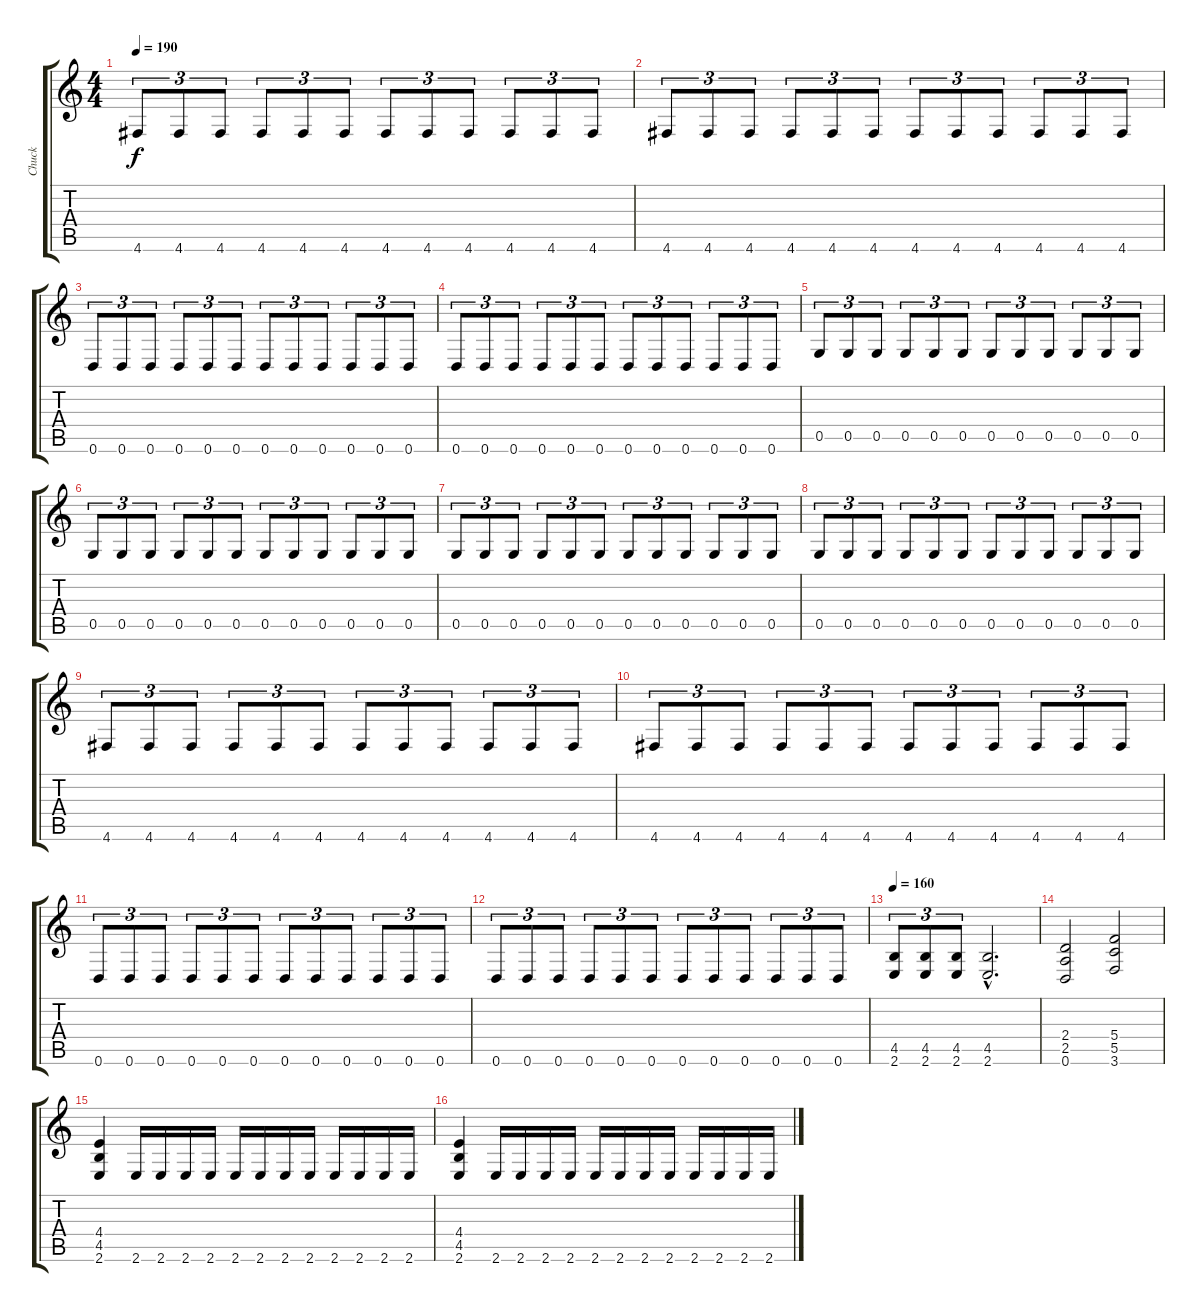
\track ("Chuck" "Chuck") {instrument distortionguitar}
\staff {score tabs}
\tuning (D4 A3 F3 C3 G2 D2) {hide}
\ts (4 4)
\tempo 190
\clef g2
\ks c
4.6.8{tu (3 2) dy f} 4.6.8{tu (3 2)} 4.6.8{tu (3 2)} 4.6.8{tu (3 2)} 4.6.8{tu (3 2)} 4.6.8{tu (3 2)} 4.6.8{tu (3 2)} 4.6.8{tu (3 2)} 4.6.8{tu (3 2)} 4.6.8{tu (3 2)} 4.6.8{tu (3 2)} 4.6.8{tu (3 2)} |
4.6.8{tu (3 2)} 4.6.8{tu (3 2)} 4.6.8{tu (3 2)} 4.6.8{tu (3 2)} 4.6.8{tu (3 2)} 4.6.8{tu (3 2)} 4.6.8{tu (3 2)} 4.6.8{tu (3 2)} 4.6.8{tu (3 2)} 4.6.8{tu (3 2)} 4.6.8{tu (3 2)} 4.6.8{tu (3 2)} |
0.6.8{tu (3 2)} 0.6.8{tu (3 2)} 0.6.8{tu (3 2)} 0.6.8{tu (3 2)} 0.6.8{tu (3 2)} 0.6.8{tu (3 2)} 0.6.8{tu (3 2)} 0.6.8{tu (3 2)} 0.6.8{tu (3 2)} 0.6.8{tu (3 2)} 0.6.8{tu (3 2)} 0.6.8{tu (3 2)} |
0.6.8{tu (3 2)} 0.6.8{tu (3 2)} 0.6.8{tu (3 2)} 0.6.8{tu (3 2)} 0.6.8{tu (3 2)} 0.6.8{tu (3 2)} 0.6.8{tu (3 2)} 0.6.8{tu (3 2)} 0.6.8{tu (3 2)} 0.6.8{tu (3 2)} 0.6.8{tu (3 2)} 0.6.8{tu (3 2)} |
0.5.8{tu (3 2)} 0.5.8{tu (3 2)} 0.5.8{tu (3 2)} 0.5.8{tu (3 2)} 0.5.8{tu (3 2)} 0.5.8{tu (3 2)} 0.5.8{tu (3 2)} 0.5.8{tu (3 2)} 0.5.8{tu (3 2)} 0.5.8{tu (3 2)} 0.5.8{tu (3 2)} 0.5.8{tu (3 2)} |
0.5.8{tu (3 2)} 0.5.8{tu (3 2)} 0.5.8{tu (3 2)} 0.5.8{tu (3 2)} 0.5.8{tu (3 2)} 0.5.8{tu (3 2)} 0.5.8{tu (3 2)} 0.5.8{tu (3 2)} 0.5.8{tu (3 2)} 0.5.8{tu (3 2)} 0.5.8{tu (3 2)} 0.5.8{tu (3 2)} |
0.5.8{tu (3 2)} 0.5.8{tu (3 2)} 0.5.8{tu (3 2)} 0.5.8{tu (3 2)} 0.5.8{tu (3 2)} 0.5.8{tu (3 2)} 0.5.8{tu (3 2)} 0.5.8{tu (3 2)} 0.5.8{tu (3 2)} 0.5.8{tu (3 2)} 0.5.8{tu (3 2)} 0.5.8{tu (3 2)} |
0.5.8{tu (3 2)} 0.5.8{tu (3 2)} 0.5.8{tu (3 2)} 0.5.8{tu (3 2)} 0.5.8{tu (3 2)} 0.5.8{tu (3 2)} 0.5.8{tu (3 2)} 0.5.8{tu (3 2)} 0.5.8{tu (3 2)} 0.5.8{tu (3 2)} 0.5.8{tu (3 2)} 0.5.8{tu (3 2)} |
4.6.8{tu (3 2)} 4.6.8{tu (3 2)} 4.6.8{tu (3 2)} 4.6.8{tu (3 2)} 4.6.8{tu (3 2)} 4.6.8{tu (3 2)} 4.6.8{tu (3 2)} 4.6.8{tu (3 2)} 4.6.8{tu (3 2)} 4.6.8{tu (3 2)} 4.6.8{tu (3 2)} 4.6.8{tu (3 2)} |
4.6.8{tu (3 2)} 4.6.8{tu (3 2)} 4.6.8{tu (3 2)} 4.6.8{tu (3 2)} 4.6.8{tu (3 2)} 4.6.8{tu (3 2)} 4.6.8{tu (3 2)} 4.6.8{tu (3 2)} 4.6.8{tu (3 2)} 4.6.8{tu (3 2)} 4.6.8{tu (3 2)} 4.6.8{tu (3 2)} |
0.6.8{tu (3 2)} 0.6.8{tu (3 2)} 0.6.8{tu (3 2)} 0.6.8{tu (3 2)} 0.6.8{tu (3 2)} 0.6.8{tu (3 2)} 0.6.8{tu (3 2)} 0.6.8{tu (3 2)} 0.6.8{tu (3 2)} 0.6.8{tu (3 2)} 0.6.8{tu (3 2)} 0.6.8{tu (3 2)} |
0.6.8{tu (3 2)} 0.6.8{tu (3 2)} 0.6.8{tu (3 2)} 0.6.8{tu (3 2)} 0.6.8{tu (3 2)} 0.6.8{tu (3 2)} 0.6.8{tu (3 2)} 0.6.8{tu (3 2)} 0.6.8{tu (3 2)} 0.6.8{tu (3 2)} 0.6.8{tu (3 2)} 0.6.8{tu (3 2)} |
\tempo 160
(4.5 2.6).8{tu (3 2)} (4.5 2.6).8{tu (3 2)} (4.5 2.6).8{tu (3 2)} (4.5{hac} 2.6{hac}).2{d} |
(2.4 2.5 0.6).2 (5.4 5.5 3.6).2 |
(4.4 4.5 2.6).4 2.6.16 2.6.16 2.6.16 2.6.16 2.6.16 2.6.16 2.6.16 2.6.16 2.6.16 2.6.16 2.6.16 2.6.16 |
(4.4 4.5 2.6).4 2.6.16 2.6.16 2.6.16 2.6.16 2.6.16 2.6.16 2.6.16 2.6.16 2.6.16 2.6.16 2.6.16 2.6.16
